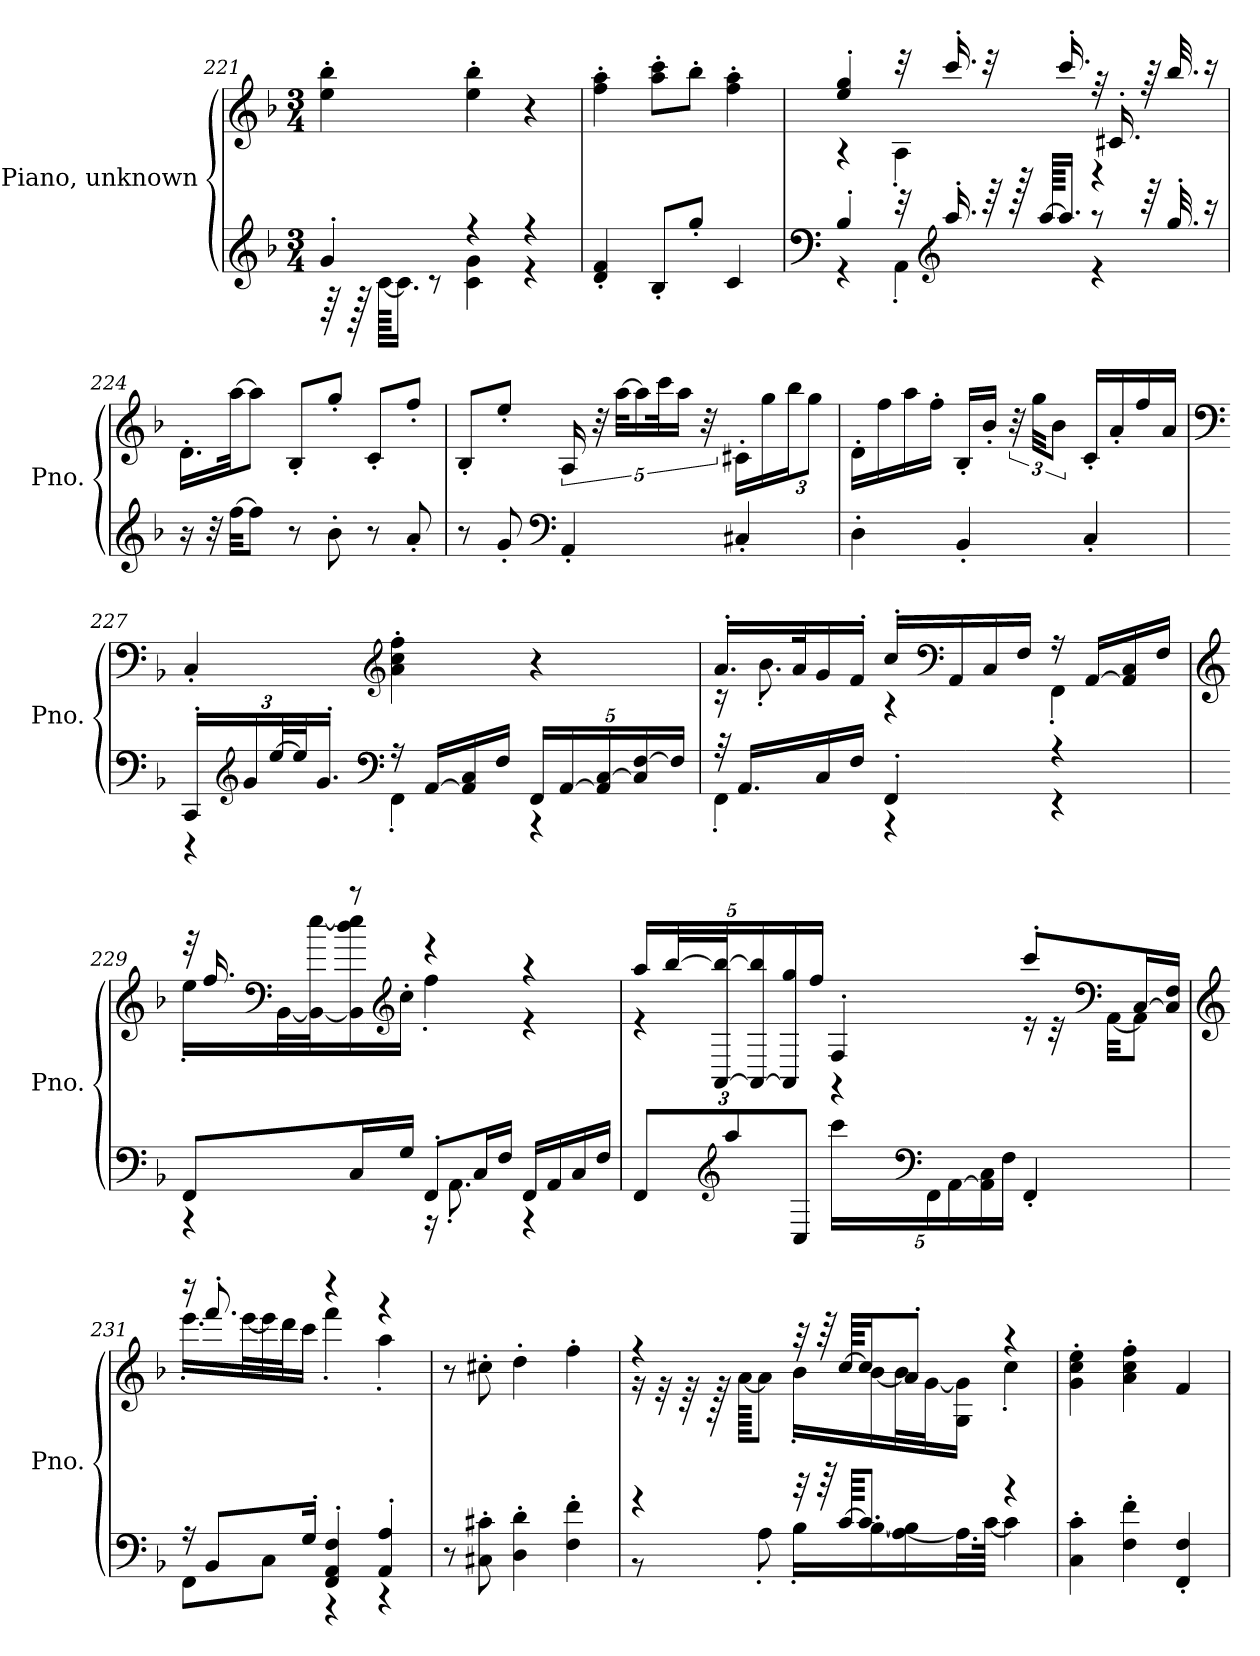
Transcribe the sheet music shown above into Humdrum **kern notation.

**kern	**kern
*part1	*part1
*staff2	*staff1
*I"Piano, unknown	*
*I'Pno.	*
!!LO:PB:g=z
*clefG2	*clefG2
*k[b-]	*k[b-]
*M3/4	*M3/4
=221	=221
*^	*
4g'/	64r	4ee\' 4bb-\'
.	128r	.
.	[128c\KKKLL	.
.	16.c\JJ]	.
.	8r	.
4r	4c\ 4g\	4ee\' 4bb-\'
4r	4r	4r
*v	*v	*
=222	=222
4d/' 4f/'	4ff\' 4aa\'
8B-'/L	8aa\' 8ccc\'L
8gg'/J	8bb-'\J
4c/	4ff\' 4aa\'
=223	=223
*clefF4	*
*^	*^
4B-'/	4r	4ee/' 4gg/'	4r
32r	4AA'\	32r	4A'\
*clefG2	*	*	*
16.aa'/	.	16.ccc'/	.
64r	.	32r	.
128r	.	.	.
[128aa/KKKLL	.	.	.
16.aa/JJ]	.	16.ccc'/	.
8r	4r	32r	4r
.	.	16.c#X'/	.
64r	.	64r	.
32.gg'/	.	32.bb-/	.
16r	.	16r	.
*v	*v	*	*
*	*v	*v
=224	=224
16r	16.d'\LL
32r	.
[32ff\KKL	[32aa\JK
8ff\J]	8aa\J]
8r	8B-'/L
8b-'\	8gg'/J
8r	8c'/L
8a'/	8ff'/J
!!LO:LB:g=z
=225	=225
8r	8B-'/L
8g'/	8ee'/J
*clefF4	*
4AA'/	20A/
.	40r
.	[40aa\KLL
.	20aa\]
.	40ccc\K
.	20aa\JJ
.	40r
4C#X'/	16c#X'\LL
.	16gg\
*	*Xbrackettup
.	24bb-\J
.	12gg\J
=226	=226
4D'\	16d'\LL
.	16ff\
.	16aa\
.	16ff'\JJ
4BB-'/	16B-'/LL
.	16b-'/JJ
*	*brackettup
.	48r
.	48gg\KKL
.	12b-\J
4C'/	16c'/LL
.	16a'/
.	16ff/
.	16a/JJ
!!LO:LB:g=z
=227	=227
*	*clefF4
*^	*
16CC'/LL	4r	4C'/
*clefG2	*	*
*Xbrackettup	*	*
24g/	.	.
[48ee/L	.	.
32ee/J]	.	.
16.g'/JJ	.	.
*clefF4	*	*clefG2
16r	4FF'\	4a\' 4cc\' 4ff\'
[16AA/LL	.	.
16AA/] 16C/	.	.
16F/JJ	.	.
20FF/LL	4r	4r
[20AA/	.	.
20AA/] [20C/	.	.
20C/] [20F/	.	.
20F/JJ]	.	.
=228	=228	=228
*	*	*^
32r	4FF'\	16.a'/LL	16r
16.AA/LL	.	.	.
.	.	.	8.b-'\
.	.	32a/K	.
16C/	.	16g/	.
16F/JJ	.	16f'/JJ	.
4FF'/	4r	16cc'/LL	4r
*	*	*clefF4	*
.	.	16AA/	.
.	.	16C/	.
.	.	16F/JJ	.
4r	4r	16r	4FF'\
.	.	[16AA/LL	.
.	.	16AA/] 16C/	.
.	.	16F/JJ	.
!!LO:LB:g=z	!!
=229	=229	=229	=229
*	*	*clefG2	*
8FF/L	4r	32r	16ee'\LL
.	.	16.ff/	.
*	*	*clefF4	*
.	.	.	[32BB-\L
.	.	.	32BB-\_ [32ee\J
16C/L	.	8r	16BB-\] 16dd\ 16ee\]
*	*	*clefG2	*
16G/JJ	.	.	16cc'\JJ
8FF'/L	16r	4r	4ff'\
.	8.AA'\	.	.
16C/L	.	.	.
16F/JJ	.	.	.
16FF/LL	4r	4r	4r
16AA/	.	.	.
16C/	.	.	.
16F/JJ	.	.	.
*v	*v	*	*
=230	=230	=230
*	*Xbrackettup	*
12FF/L	20aa/LL	4r
.	[40bb-/L	.
.	[40AA/ 40bb-/_J	.
*clefG2	*	*
12aa/	.	.
.	20AA/_ 20bb-/]	.
.	20AA/] 20gg/	.
12C/J	.	.
.	20ff/JJ	.
20ccc\LL	4F'/	4r
*clefF4	*	*
20FF\	.	.
[20AA\	.	.
20AA\] 20C\	.	.
20F\JJ	.	.
4FF'/	8ccc'/L	16r
.	.	32r
*	*clefF4	*
.	.	[32AA\KKL
.	[16C/L	8AA\J]
.	16C/] 16F/JJ	.
!!LO:LB:g=z	!!
=231	=231	=231
*	*clefG2	*
*^	*	*
16r	8FF\L	16r	16.eee'\LL
8BB-/L	.	8.fff'/	.
.	.	.	[32eee\L
.	8C\J	.	32eee\]
.	.	.	32ddd\J
16G'/Jk	.	.	16ccc\JJ
4FF/' 4AA/' 4F/'	4r	4r	4fff'\
4AA/' 4A/'	4r	4r	4aa'\
*v	*v	*	*
*	*v	*v
=232	=232
8r	8r
8C#X\' 8c#X\'	8cc#X'\
4D\' 4d\'	4dd'\
4F\' 4f\'	4ff'\
=233	=233
*^	*^
4r	8r	4r	16r
.	.	.	32r
.	.	.	64r
.	.	.	128r
.	.	.	[128a\KKKKL
.	8A'\	.	8a\J]
32r	16B-'\LL	32r	16b-'\LL
64r	.	64r	.
[64c/KKKL	.	[64cc/KKLL	.
8.c/J]	[16B-\	16cc/J]	[16b-\
.	[16A\ 16B-\]	8a'/J	32b-\L]
.	.	.	[32g\J
.	32.A\L]	.	16G\ 16g\]JJ
.	[64c\JJJk	.	.
4r	4c\]	4r	4cc'\
*v	*v	*	*
*	*v	*v
=234	=234
4C\' 4c\'	4g\' 4cc\' 4ee\'
4F\' 4f\'	4a\' 4cc\' 4ff\'
4FF/' 4F/'	4f/
=	=
*-	*-
